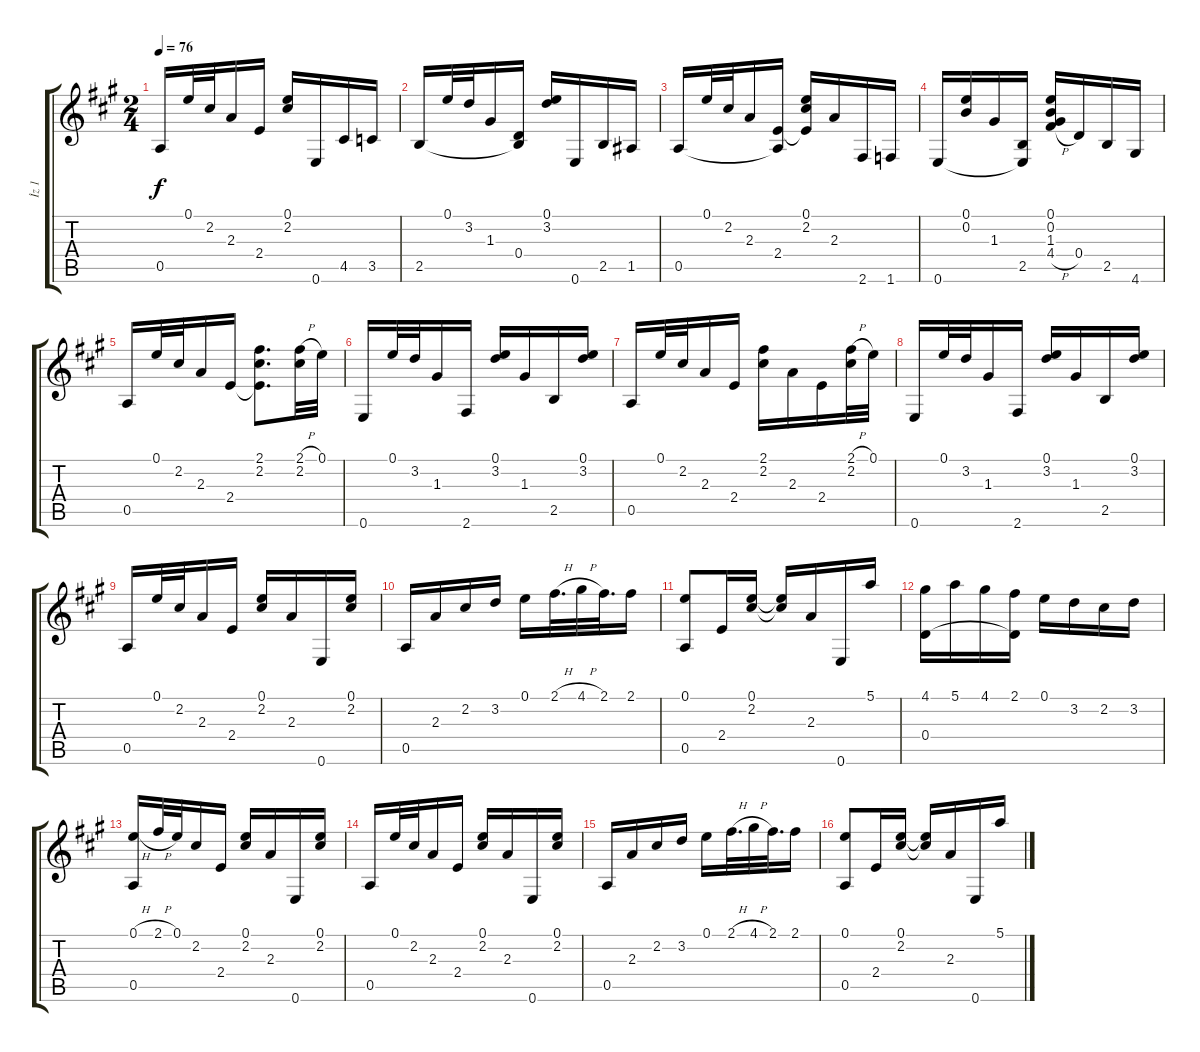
\track ("İz 1" "İz 1") {instrument acousticguitarnylon}
\staff {score tabs}
\tuning (E4 B3 G3 D3 A2 E2) {hide}
\ts (2 4)
\tempo 76
\clef g2
\ks a
0.5.16{dy f} 0.1.32 2.2.32 2.3.16 2.4.16 (0.1 2.2).16 0.6.16 4.5.16 3.5.16 |
2.5.16 0.1.32 3.2.32 1.3.16 (0.4 2.5{t}).16 (0.1 3.2).16 0.6.16 2.5.16 1.5.16 |
0.5.16 0.1.32 2.2.32 2.3.16 (2.4 0.5{t}).16 (0.1 2.2 2.4{t}).16 2.3.16 2.6.16 1.6.16 |
0.6.16 (0.1 0.2).16 1.3.16 (2.5 0.6{t}).16 (0.1 0.2 1.3 4.4{h}).16 0.4.16 2.5.16 4.6.16 |
0.5.16 0.1.32 2.2.32 2.3.16 2.4.16 (2.1 2.2 2.4{t}).8{d} (2.1{h} 2.2).32 0.1.32 |
0.6.16 0.1.32 3.2.32 1.3.16 2.6.16 (0.1 3.2).16 1.3.16 2.5.16 (0.1 3.2).16 |
0.5.16 0.1.32 2.2.32 2.3.16 2.4.16 (2.1 2.2).16 2.3.16 2.4.16 (2.1{h} 2.2).32 0.1.32 |
0.6.16 0.1.32 3.2.32 1.3.16 2.6.16 (0.1 3.2).16 1.3.16 2.5.16 (0.1 3.2).16 |
0.5.16 0.1.32 2.2.32 2.3.16 2.4.16 (0.1 2.2).16 2.3.16 0.6.16 (0.1 2.2).16 |
0.5.16 2.3.16 2.2.16 3.2.16 0.1.16 2.1{h}.32{d} 4.1{h}.32 2.1.32{d} 2.1.16 |
(0.1 0.5).8 2.4.16 (0.1 2.2).16 (0.1{t} 2.2{t}).16 2.3.16 0.6.16 5.1.16 |
(4.1 0.4).16 5.1.16 4.1.16 (2.1 0.4{t}).16 0.1.16 3.2.16 2.2.16 3.2.16 |
(0.1{h} 0.5).16 2.1{h}.32 0.1.32 2.2.16 2.4.16 (0.1 2.2).16 2.3.16 0.6.16 (0.1 2.2).16 |
0.5.16 0.1.32 2.2.32 2.3.16 2.4.16 (0.1 2.2).16 2.3.16 0.6.16 (0.1 2.2).16 |
0.5.16 2.3.16 2.2.16 3.2.16 0.1.16 2.1{h}.32{d} 4.1{h}.32 2.1.32{d} 2.1.16 |
(0.1 0.5).8 2.4.16 (0.1 2.2).16 (0.1{t} 2.2{t}).16 2.3.16 0.6.16 5.1.16
